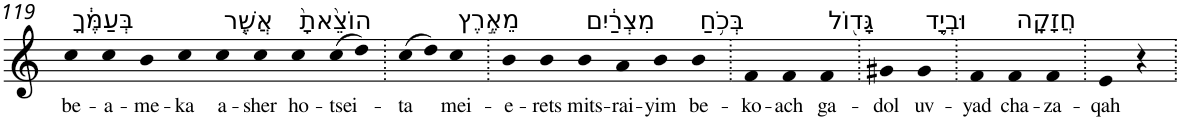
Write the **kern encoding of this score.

**kern	**text
*part1	*part1
*staff1	*staff1
*I"Piano	*
*I'Pno	*
!!LO:PB:g=z
*clefG2	*
*k[]	*
=119	=119
!LO:TX:a:t=בְּעַמֶּ֔ךָ	!
!	!LO:LY:b
4cc	be-
!	!LO:LY:b
4cc	-a-
!	!LO:LY:b
4b	-me-
!	!LO:LY:b
4cc	-ka
!LO:TX:a:t=אֲשֶׁ֤ר	!
!	!LO:LY:b
4cc	a-
!	!LO:LY:b
4cc	-sher
!LO:TX:a:t=הוֹצֵ֙אתָ֙	!
!	!LO:LY:b
4cc	ho-
!	!LO:LY:b
(8cc	-tsei-
8dd)	.
=120.	=120.
!	!LO:LY:b
(8cc	-ta
8dd)	.
!LO:TX:a:t=מֵאֶ֣רֶץ	!
!	!LO:LY:b
4cc	mei-
=121.	=121.
!	!LO:LY:b
4b	-e-
!	!LO:LY:b
4b	-rets
!LO:TX:a:t=מִצְרַ֔יִם	!
!	!LO:LY:b
4b	mits-
!	!LO:LY:b
4a	-rai-
!	!LO:LY:b
4b	-yim
!LO:TX:a:t=בְּכֹ֥חַ	!
!	!LO:LY:b
4b	be-
=122.	=122.
!	!LO:LY:b
4f	-ko-
!	!LO:LY:b
4f	-ach
!LO:TX:a:t=גָּד֖וֹל	!
!	!LO:LY:b
4f	ga-
=123.	=123.
!	!LO:LY:b
4g#X	-dol
!LO:TX:a:t=וּבְיָ֥ד	!
!	!LO:LY:b
4g#	uv-
=124.	=124.
!	!LO:LY:b
4f	-yad
!LO:TX:a:t=חֲזָקָֽה	!
!	!LO:LY:b
4f	cha-
!	!LO:LY:b
4f	-za-
=125.	=125.
!	!LO:LY:b
4e	-qah
4r	.
=.	=.
*-	*-
